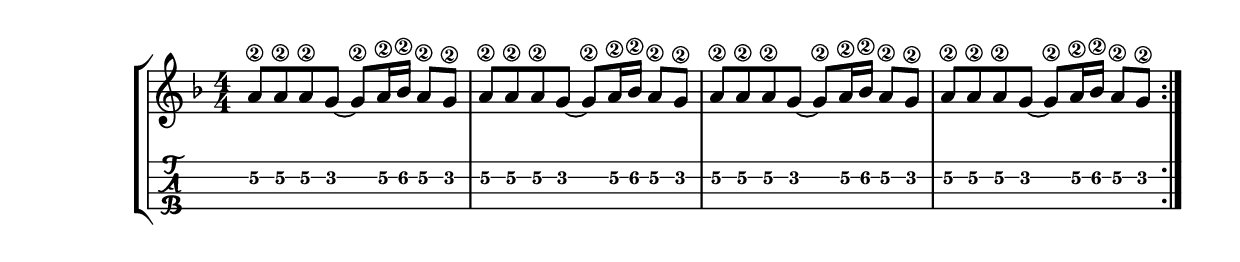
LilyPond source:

\version "2.18.2"

\layout{
	\context {
		\TabStaff
		stringTunings = #tenor-ukulele-tuning
	}
}

%--- Introducción de las notas ---%
uno = \relative c' {
\key f \major
\numericTimeSignature
\time 4/4
	a'8\2 a\2 a\2 g~ g\2 a16\2 bes\2 a8\2 g\2 |
	a8\2 a\2 a\2 g~ g\2 a16\2 bes\2 a8\2 g\2 |
	a8\2 a\2 a\2 g~ g\2 a16\2 bes\2 a8\2 g\2 |
	a8\2 a\2 a\2 g~ g\2 a16\2 bes\2 a8\2 g\2 |
	\bar ":|." 
}

%--- Partitura ---%
\score {
	\new StaffGroup	
	<<
		\new Staff \uno
		\new TabStaff \uno
	>>
}